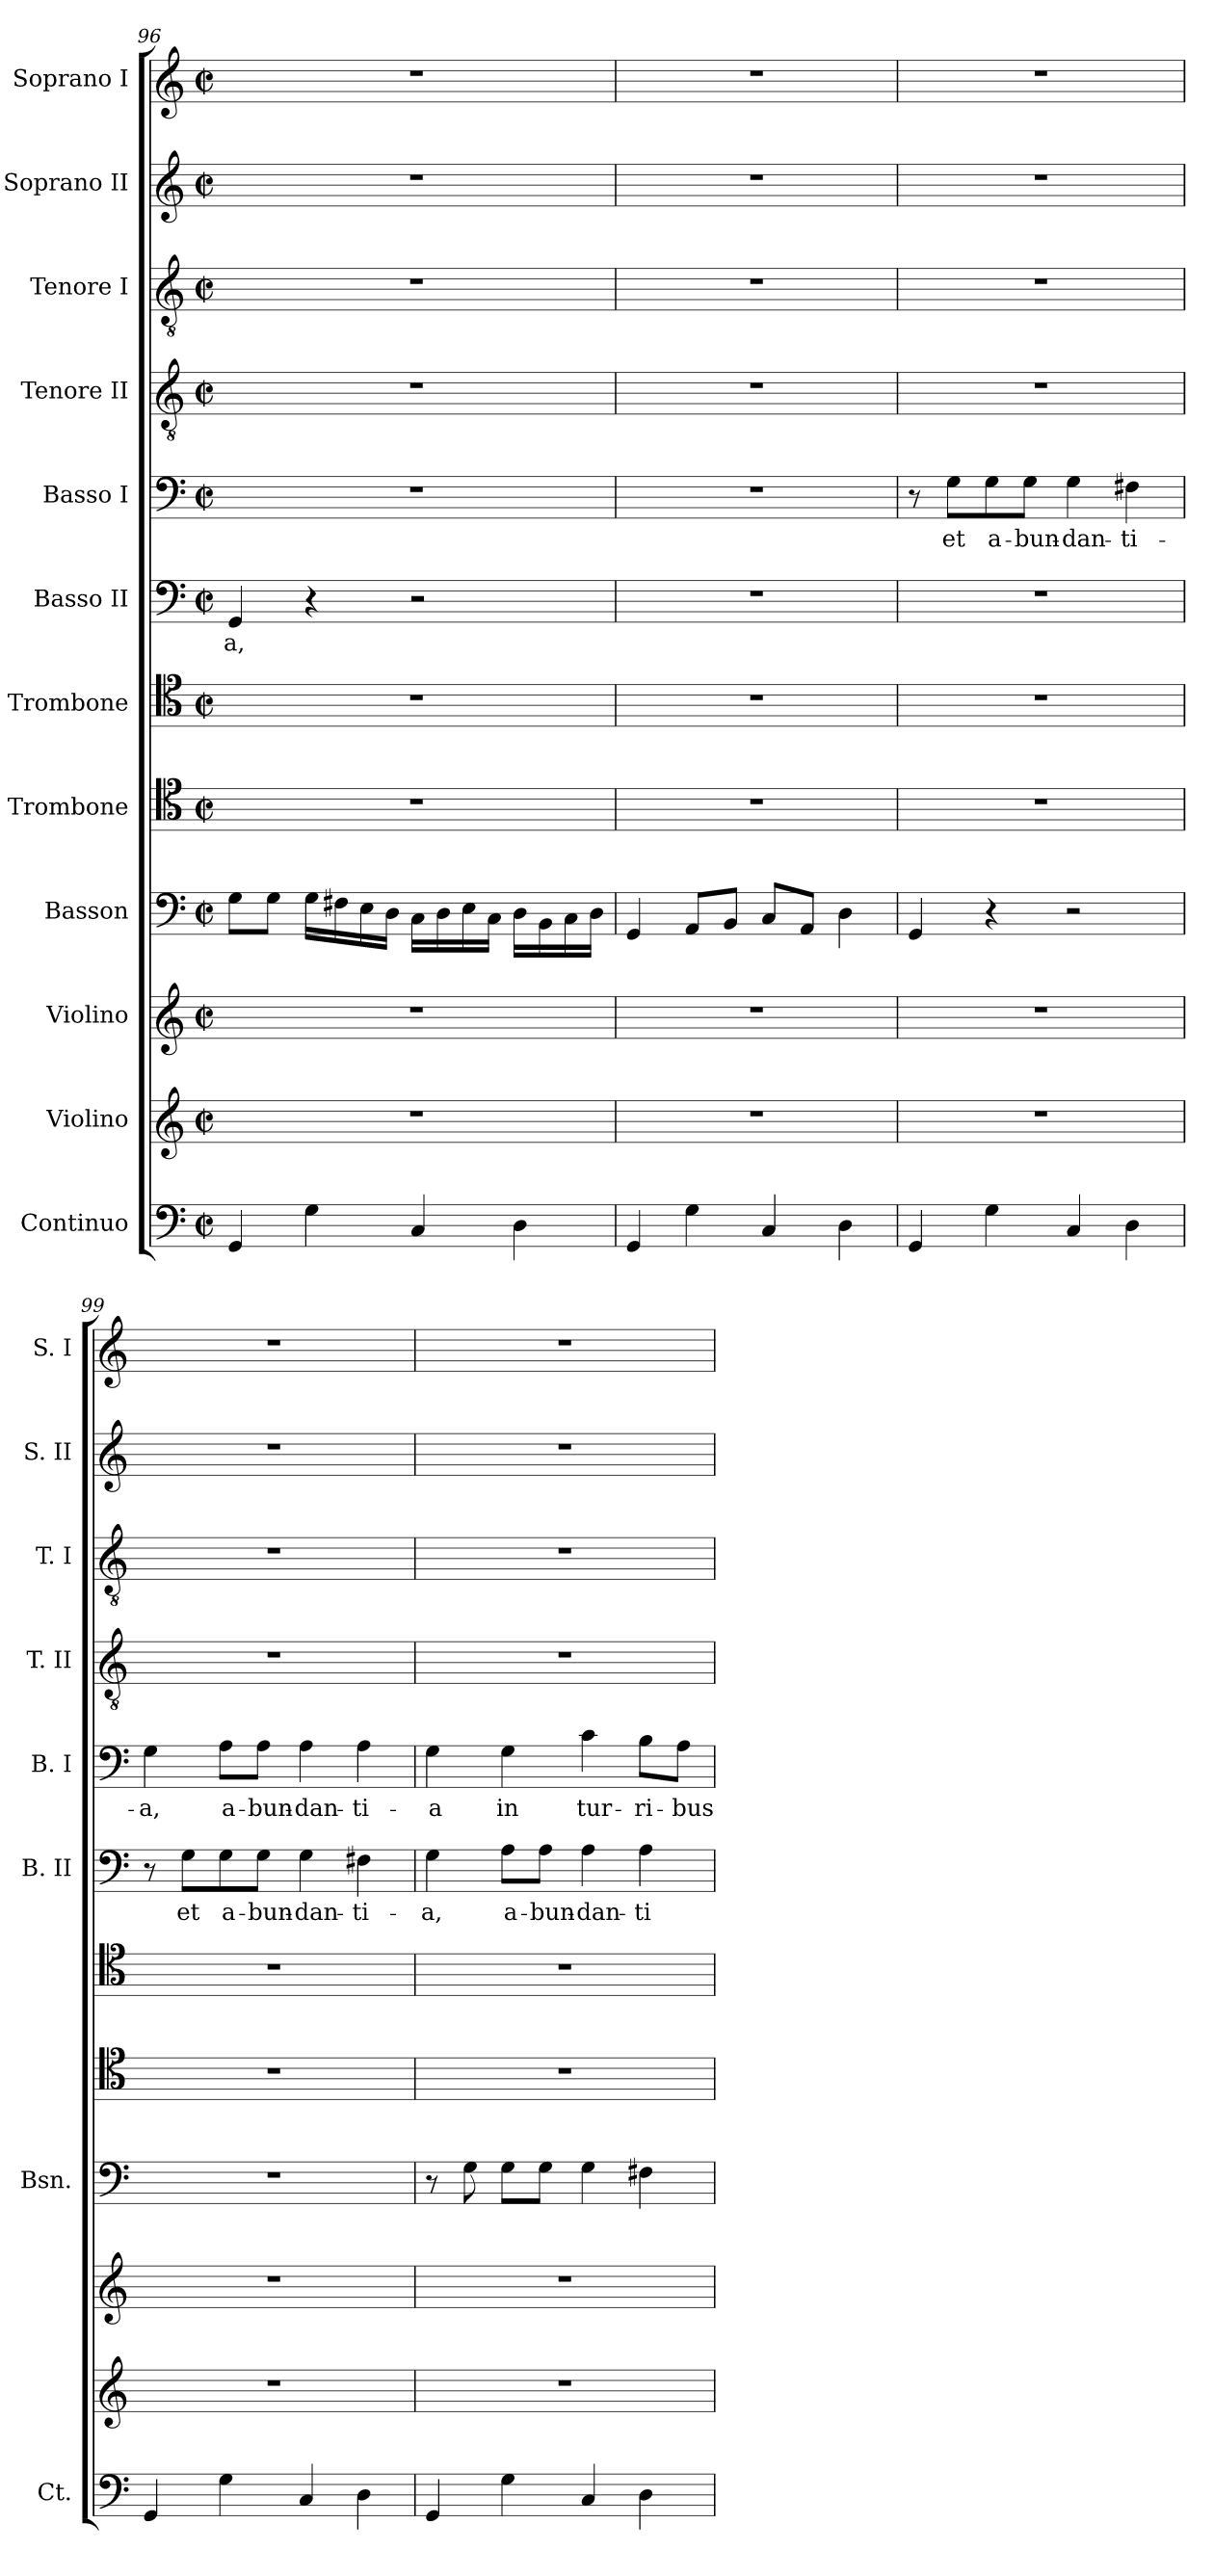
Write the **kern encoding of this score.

**kern	**kern	**kern	**kern	**kern	**kern	**kern	**text	**kern	**text	**kern	**kern	**kern	**kern
*part12	*part11	*part10	*part9	*part8	*part7	*part6	*part6	*part5	*part5	*part4	*part3	*part2	*part1
*staff12	*staff11	*staff10	*staff9	*staff8	*staff7	*staff6	*staff6	*staff5	*staff5	*staff4	*staff3	*staff2	*staff1
*I"Continuo	*I"Violino	*I"Violino	*I"Basson	*I"Trombone	*I"Trombone	*I"Basso II	*	*I"Basso I	*	*I"Tenore II	*I"Tenore I	*I"Soprano II	*I"Soprano I
*I'Ct.	*	*	*I'Bsn.	*	*	*I'B. II	*	*I'B. I	*	*I'T. II	*I'T. I	*I'S. II	*I'S. I
*clefF4	*clefG2	*clefG2	*clefF4	*clefC4	*clefC4	*clefF4	*	*clefF4	*	*clefGv2	*clefGv2	*clefG2	*clefG2
*k[]	*k[]	*k[]	*k[]	*k[]	*k[]	*k[]	*	*k[]	*	*k[]	*k[]	*k[]	*k[]
*M2/2	*M2/2	*M2/2	*M2/2	*M2/2	*M2/2	*M2/2	*	*M2/2	*	*M2/2	*M2/2	*M2/2	*M2/2
*met(c|)	*met(c|)	*met(c|)	*met(c|)	*met(c|)	*met(c|)	*met(c|)	*	*met(c|)	*	*met(c|)	*met(c|)	*met(c|)	*met(c|)
=96	=96	=96	=96	=96	=96	=96	=96	=96	=96	=96	=96	=96	=96
!	!	!	!	!	!	!	!LO:LY:b	!	!	!	!	!	!
4GG/	1r	1r	8G\L	1r	1r	4GG/	-a,	1r	.	1r	1r	1r	1r
.	.	.	8G\J	.	.	.	.	.	.	.	.	.	.
4G\	.	.	16G\LL	.	.	4r	.	.	.	.	.	.	.
.	.	.	16F#X\	.	.	.	.	.	.	.	.	.	.
.	.	.	16E\	.	.	.	.	.	.	.	.	.	.
.	.	.	16D\JJ	.	.	.	.	.	.	.	.	.	.
4C/	.	.	16C\LL	.	.	2r	.	.	.	.	.	.	.
.	.	.	16D\	.	.	.	.	.	.	.	.	.	.
.	.	.	16E\	.	.	.	.	.	.	.	.	.	.
.	.	.	16C\JJ	.	.	.	.	.	.	.	.	.	.
4D\	.	.	16D\LL	.	.	.	.	.	.	.	.	.	.
.	.	.	16BB\	.	.	.	.	.	.	.	.	.	.
.	.	.	16C\	.	.	.	.	.	.	.	.	.	.
.	.	.	16D\JJ	.	.	.	.	.	.	.	.	.	.
=97	=97	=97	=97	=97	=97	=97	=97	=97	=97	=97	=97	=97	=97
4GG/	1r	1r	4GG/	1r	1r	1r	.	1r	.	1r	1r	1r	1r
4G\	.	.	8AA/L	.	.	.	.	.	.	.	.	.	.
.	.	.	8BB/J	.	.	.	.	.	.	.	.	.	.
4C/	.	.	8C/L	.	.	.	.	.	.	.	.	.	.
.	.	.	8AA/J	.	.	.	.	.	.	.	.	.	.
4D\	.	.	4D\	.	.	.	.	.	.	.	.	.	.
!!LO:LB:g=z
=98	=98	=98	=98	=98	=98	=98	=98	=98	=98	=98	=98	=98	=98
4GG/	1r	1r	4GG/	1r	1r	1r	.	8r	.	1r	1r	1r	1r
!	!	!	!	!	!	!	!	!	!LO:LY:b	!	!	!	!
.	.	.	.	.	.	.	.	8G\L	et	.	.	.	.
!	!	!	!	!	!	!	!	!	!LO:LY:b	!	!	!	!
4G\	.	.	4r	.	.	.	.	8G\	a-	.	.	.	.
!	!	!	!	!	!	!	!	!	!LO:LY:b	!	!	!	!
.	.	.	.	.	.	.	.	8G\J	-bun-	.	.	.	.
!	!	!	!	!	!	!	!	!	!LO:LY:b	!	!	!	!
4C/	.	.	2r	.	.	.	.	4G\	-dan-	.	.	.	.
!	!	!	!	!	!	!	!	!	!LO:LY:b	!	!	!	!
4D\	.	.	.	.	.	.	.	4F#X\	-ti-	.	.	.	.
=99	=99	=99	=99	=99	=99	=99	=99	=99	=99	=99	=99	=99	=99
!	!	!	!	!	!	!	!	!	!LO:LY:b	!	!	!	!
4GG/	1r	1r	1r	1r	1r	8r	.	4G\	-a,	1r	1r	1r	1r
!	!	!	!	!	!	!	!LO:LY:b	!	!	!	!	!	!
.	.	.	.	.	.	8G\L	et	.	.	.	.	.	.
!	!	!	!	!	!	!	!LO:LY:b	!	!LO:LY:b	!	!	!	!
4G\	.	.	.	.	.	8G\	a-	8A\L	a-	.	.	.	.
!	!	!	!	!	!	!	!LO:LY:b	!	!LO:LY:b	!	!	!	!
.	.	.	.	.	.	8G\J	-bun-	8A\J	-bun-	.	.	.	.
!	!	!	!	!	!	!	!LO:LY:b	!	!LO:LY:b	!	!	!	!
4C/	.	.	.	.	.	4G\	-dan-	4A\	-dan-	.	.	.	.
!	!	!	!	!	!	!	!LO:LY:b	!	!LO:LY:b	!	!	!	!
4D\	.	.	.	.	.	4F#X\	-ti-	4A\	-ti-	.	.	.	.
=100	=100	=100	=100	=100	=100	=100	=100	=100	=100	=100	=100	=100	=100
!	!	!	!	!	!	!	!LO:LY:b	!	!LO:LY:b	!	!	!	!
4GG/	1r	1r	8r	1r	1r	4G\	-a,	4G\	-a	1r	1r	1r	1r
.	.	.	8G\	.	.	.	.	.	.	.	.	.	.
!	!	!	!	!	!	!	!LO:LY:b	!	!LO:LY:b	!	!	!	!
4G\	.	.	8G\L	.	.	8A\L	a-	4G\	in	.	.	.	.
!	!	!	!	!	!	!	!LO:LY:b	!	!	!	!	!	!
.	.	.	8G\J	.	.	8A\J	-bun-	.	.	.	.	.	.
!	!	!	!	!	!	!	!LO:LY:b	!	!LO:LY:b	!	!	!	!
4C/	.	.	4G\	.	.	4A\	-dan-	4c\	tur-	.	.	.	.
!	!	!	!	!	!	!	!LO:LY:b	!	!LO:LY:b	!	!	!	!
4D\	.	.	4F#X\	.	.	4A\	-ti-	8B\L	-ri-	.	.	.	.
!	!	!	!	!	!	!	!	!	!LO:LY:b	!	!	!	!
.	.	.	.	.	.	.	.	8A\J	-bus	.	.	.	.
=	=	=	=	=	=	=	=	=	=	=	=	=	=
*-	*-	*-	*-	*-	*-	*-	*-	*-	*-	*-	*-	*-	*-
